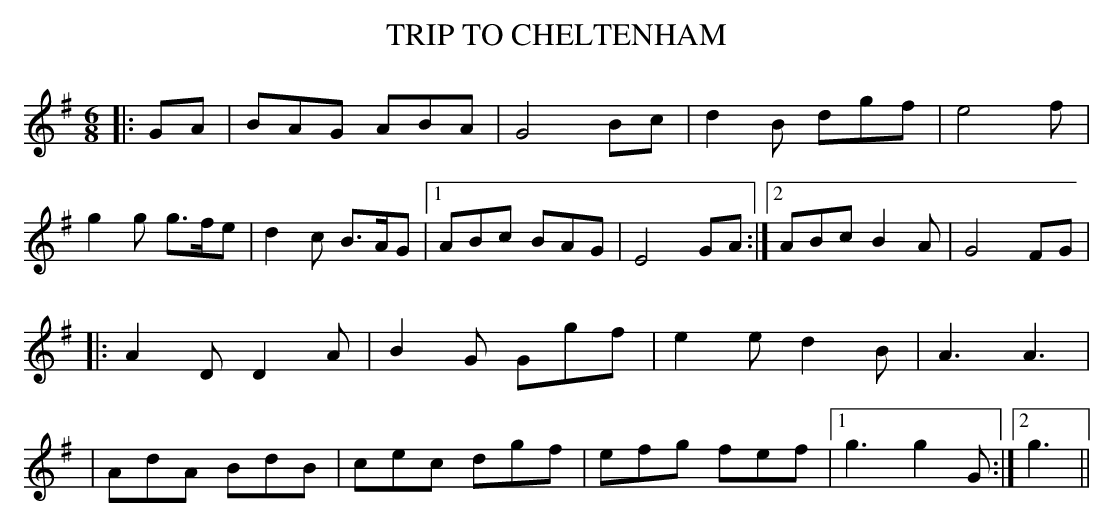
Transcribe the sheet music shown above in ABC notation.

X:1
T: TRIP TO CHELTENHAM
M: 6/8
L: 1/8
K: G
M: 6/8
L: 1/8
K: G
||:GA| BAG ABA|G4Bc|d2B dgf|e4f|
g2g g>fe|d2c B>AG|1 ABc BAG|E4GA:|2 ABc B2A|G4FG|
|:A2DD2A|B2G Ggf|e2ed2B|A3A3|
|AdA BdB|cec dgf|efg fef|1 g3g2G:|2 g3||
